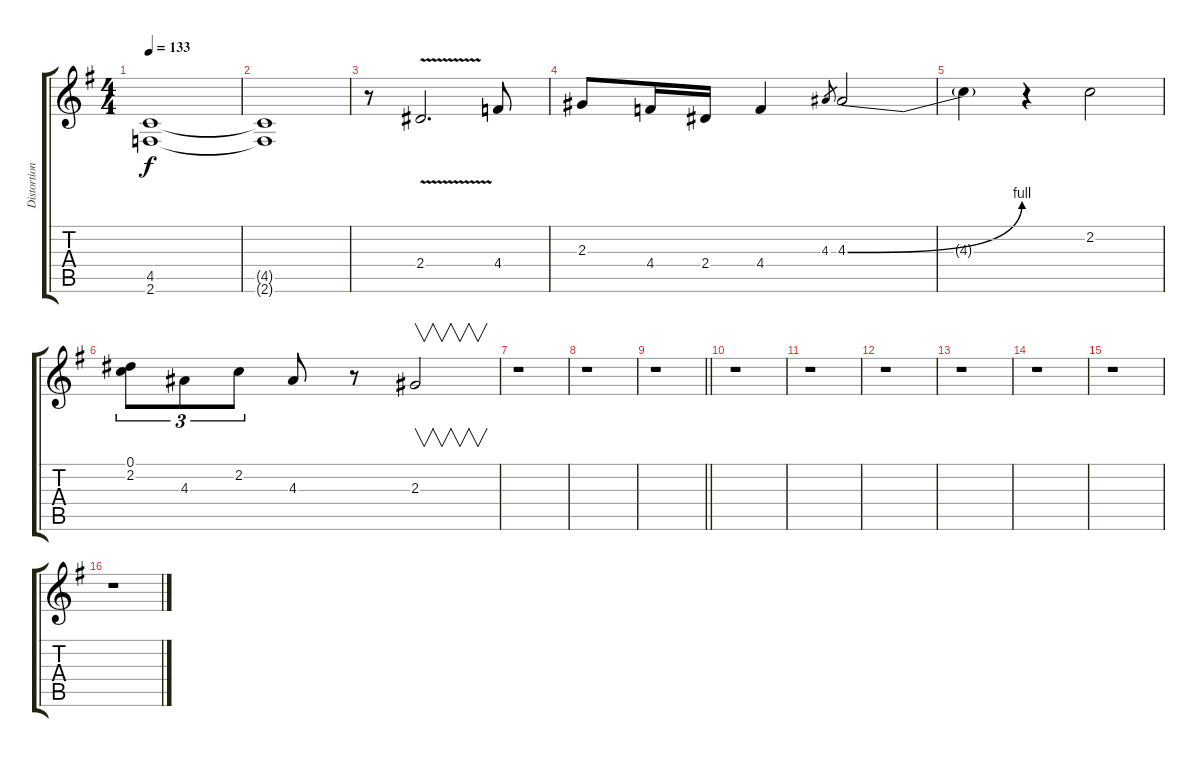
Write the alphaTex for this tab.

\track ("Distortion" "Distortion") {instrument distortionguitar}
\staff {score tabs}
\tuning (Eb4 Bb3 Gb3 Db3 Ab2 Eb2) {hide}
\ts (4 4)
\tempo 133
\clef g2
\ks g
(4.5 2.6).1{dy f} |
(4.5{t} 2.6{t}).1 |
r.8 2.4{v}.2{d} 4.4.8 |
2.3.8 4.4.16 2.4.16 4.4.4 4.3.8{gr} 4.3{be (bend 0 0 60 4)}.2 |
4.3{t}.4 r.4 2.2.2 |
(0.1 2.2).8{tu (3 2)} 4.3.8{tu (3 2)} 2.2.8{tu (3 2)} 4.3.8 r.8 2.3.2{v} |
r.1 |
r.1 |
\barLineRight lightlight
r.1 |
\section ("" " ")
r.1 |
r.1 |
r.1 |
r.1 |
r.1 |
r.1 |
r.1
